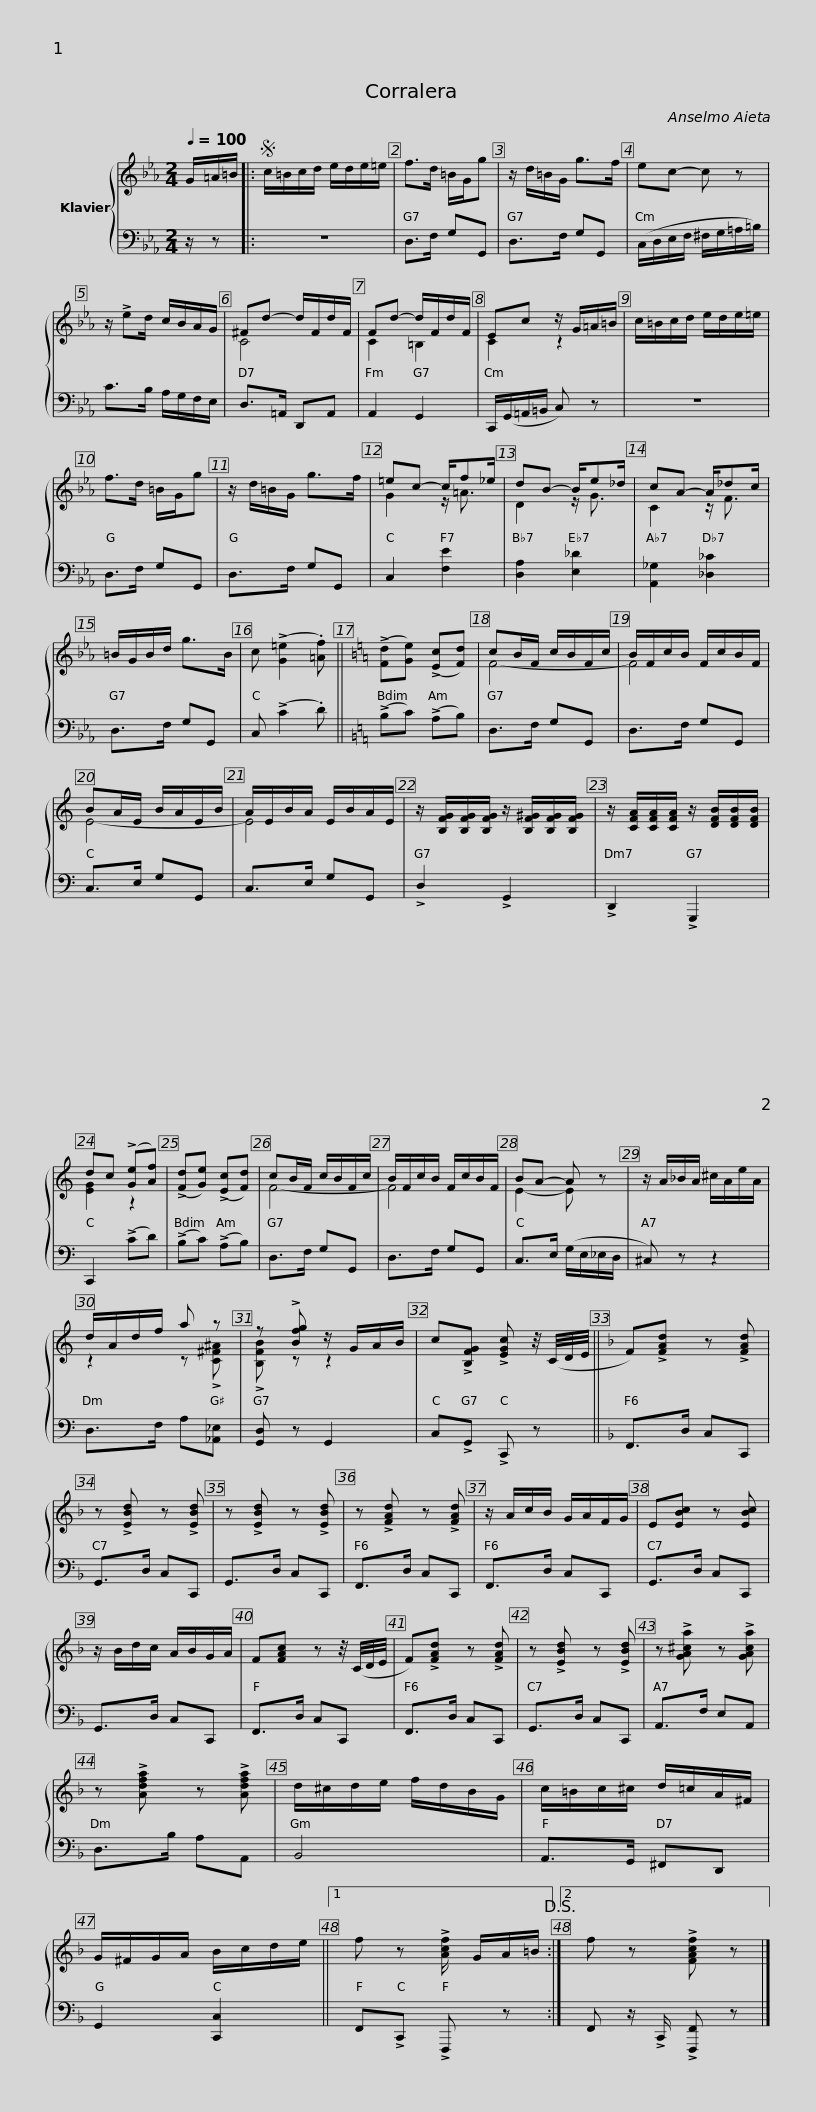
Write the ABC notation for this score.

X:1
%%score { ( 1 3 ) | 2 }
L:1/8
Q:1/4=100
M:2/4
I:linebreak $
K:Eb
V:1 treble
V:3 treble
V:2 bass
V:1
 G/=A/=B/ |:S c/=B/c/d/ e/d/e/=e/ | f>d =B/G/g | z/ d/=B/G/ g>f | ec- c z | %5
 z/ !>!ed/ c/B/A/G/ |$ ^Fd- d/F/d/F/ | Fd- d/F/d/F/ | Ec z/ G/=A/=B/ | c/=B/c/d/ e/d/e/=e/ | %10
 f>d =B/G/g |$ z/ d/=B/G/ g>f | =ec- c/f_e/ | dB- B/e_d/ | cA- A/_dc/ | %15
 =B/G/B/d/ g>B | c (!>![G=e]2 .[=Af]) ||$[K:C] (!>![Fd][Ge]) (!>![Ec][Fd]) | cB/F/ c/B/F/c/ | B/F/c/B/ F/c/B/F/ | %20
 BA/E/ B/A/E/B/ | A/E/B/A/ E/B/A/E/ | z/ [B,FG]/[B,FG]/[B,FG]/ z/ [B,F^G]/[B,FG]/[B,FG]/ |$ z/ [CFA]/[CFA]/[CFA]/ z/ [DFB]/[DFB]/[DFB]/ | dc (!>![Ge][Af]) | %25
 (!>![Fd][Ge]) (!>![Ec][Fd]) | cB/F/ c/B/F/c/ | B/F/c/B/ F/c/B/F/ | BA- A z |$ z/ A/_B/A/ ^c/A/e/A/ | %30
 d/A/d/f/ a z | z !>![Bfg] z/ G/A/B/ | c!>![B,FG] !>![EGc] z/4 (C/4D/4E/4 ||[K:F] F)!>![FAd] z !>![FAd] | z !>![EBd] z !>![EBd] |$ %35
 z !>![EBd] z !>![EBd] | z !>![FAd] z !>![FAd] | z/ A/c/B/ G/A/F/G/ | E[EBc] z [EBc] | z/ B/d/c/ A/B/G/A/ | %40
 F[FAc] z z/4 (C/4D/4E/4 | F)!>![FAd] z !>![FAd] |$ z !>![EBd] z !>![EBd] | z !>![GA^ca] z !>![GAca] | z !>![Adfa] z !>![Adfa] | %45
 d/^c/d/e/ f/d/B/G/ | c/=B/c/^c/ d/=c/A/^F/ | G/^F/G/A/ B/c/d/e/ ||1$ f z !>![Acf]/ G/A/=B/!D.S.! :|2 f z !>![FAcf] z |] %50
V:2
 z/ z |: z4 | D,>F, G,G,, | D,>F, G,G,, | (C,/D,/E,/F,/ ^F,/G,/=A,/=B,/) | %5
 C>B, A,/G,/F,/E,/ |$ D,>=A,, D,,A,, | A,,2 G,,2 | C,,/(G,,/=A,,/=B,,/ C,) z | z4 | %10
 D,>F, G,G,, |$ D,>F, G,G,, | C,2 [F,E]2 | [D,A,]2 [E,_D]2 | [A,,_G,]2 [_D,_C]2 | %15
 D,>F, G,G,, | C, (!>!C2 .D) ||$[K:C] (!>!B,C) (!>!A,B,) | D,>F, G,G,, | D,>F, G,G,, | %20
 C,>E, G,G,, | C,>E, G,G,, | !>!D,2 !>!G,,2 |$ !>!D,,2 !>!G,,,2 | C,,2 (!>!CD) | %25
 (!>!B,C) (!>!A,B,) | D,>F, G,G,, | D,>F, G,G,, | C,>E, (G,/E,/_E,/D,/ |$ ^C,) z z2 | %30
 D,>F, A,[_A,,_E,] | [G,,D,] z G,,2 | C,!>!G,, !>!C,, z ||[K:F] F,,>D, C,C,, | G,,>D, C,C,, |$ %35
 G,,>D, C,C,, | F,,>D, C,C,, | F,,>D, C,C,, | G,,>D, C,C,, | G,,>D, C,C,, | %40
 F,,>D, C,C,, | F,,>D, C,C,, |$ G,,>D, C,C,, | A,,>F, E,A,, | D,>B, A,A,, | %45
 B,,4 | A,,>G,, ^F,,D,, | G,,2 [C,,C,]2 ||1$ F,,!>!C,, !>!F,,, z :|2 F,, z/ !>!C,,/ !>![F,,,F,,] z |] %50
V:3
 x3/2 |: x4 | x4 | x4 | x4 | %5
 x4 |$ C4 | C2 =B,2 | C2 z2 | x4 | %10
 x4 |$ x4 | G2 z/ =A3/2 | D2 z/ G3/2 | C2 z/ F3/2 | %15
 x4 | x4 ||$[K:C] x4 | F4- | F4 | %20
 E4- | E4 | x4 |$ x4 | [EG]2 z2 | %25
 x4 | F4- | F4 | E2- E z |$ x4 | %30
 z2 z !>![C^F^A] | !>![B,FB] z z2 | x4 ||[K:F] x4 | x4 |$ %35
 x4 | x4 | x4 | x4 | x4 | %40
 x4 | x4 |$ x4 | x4 | x4 | %45
 x4 | x4 | x4 ||1$ x4 :|2 x4 |] %50
